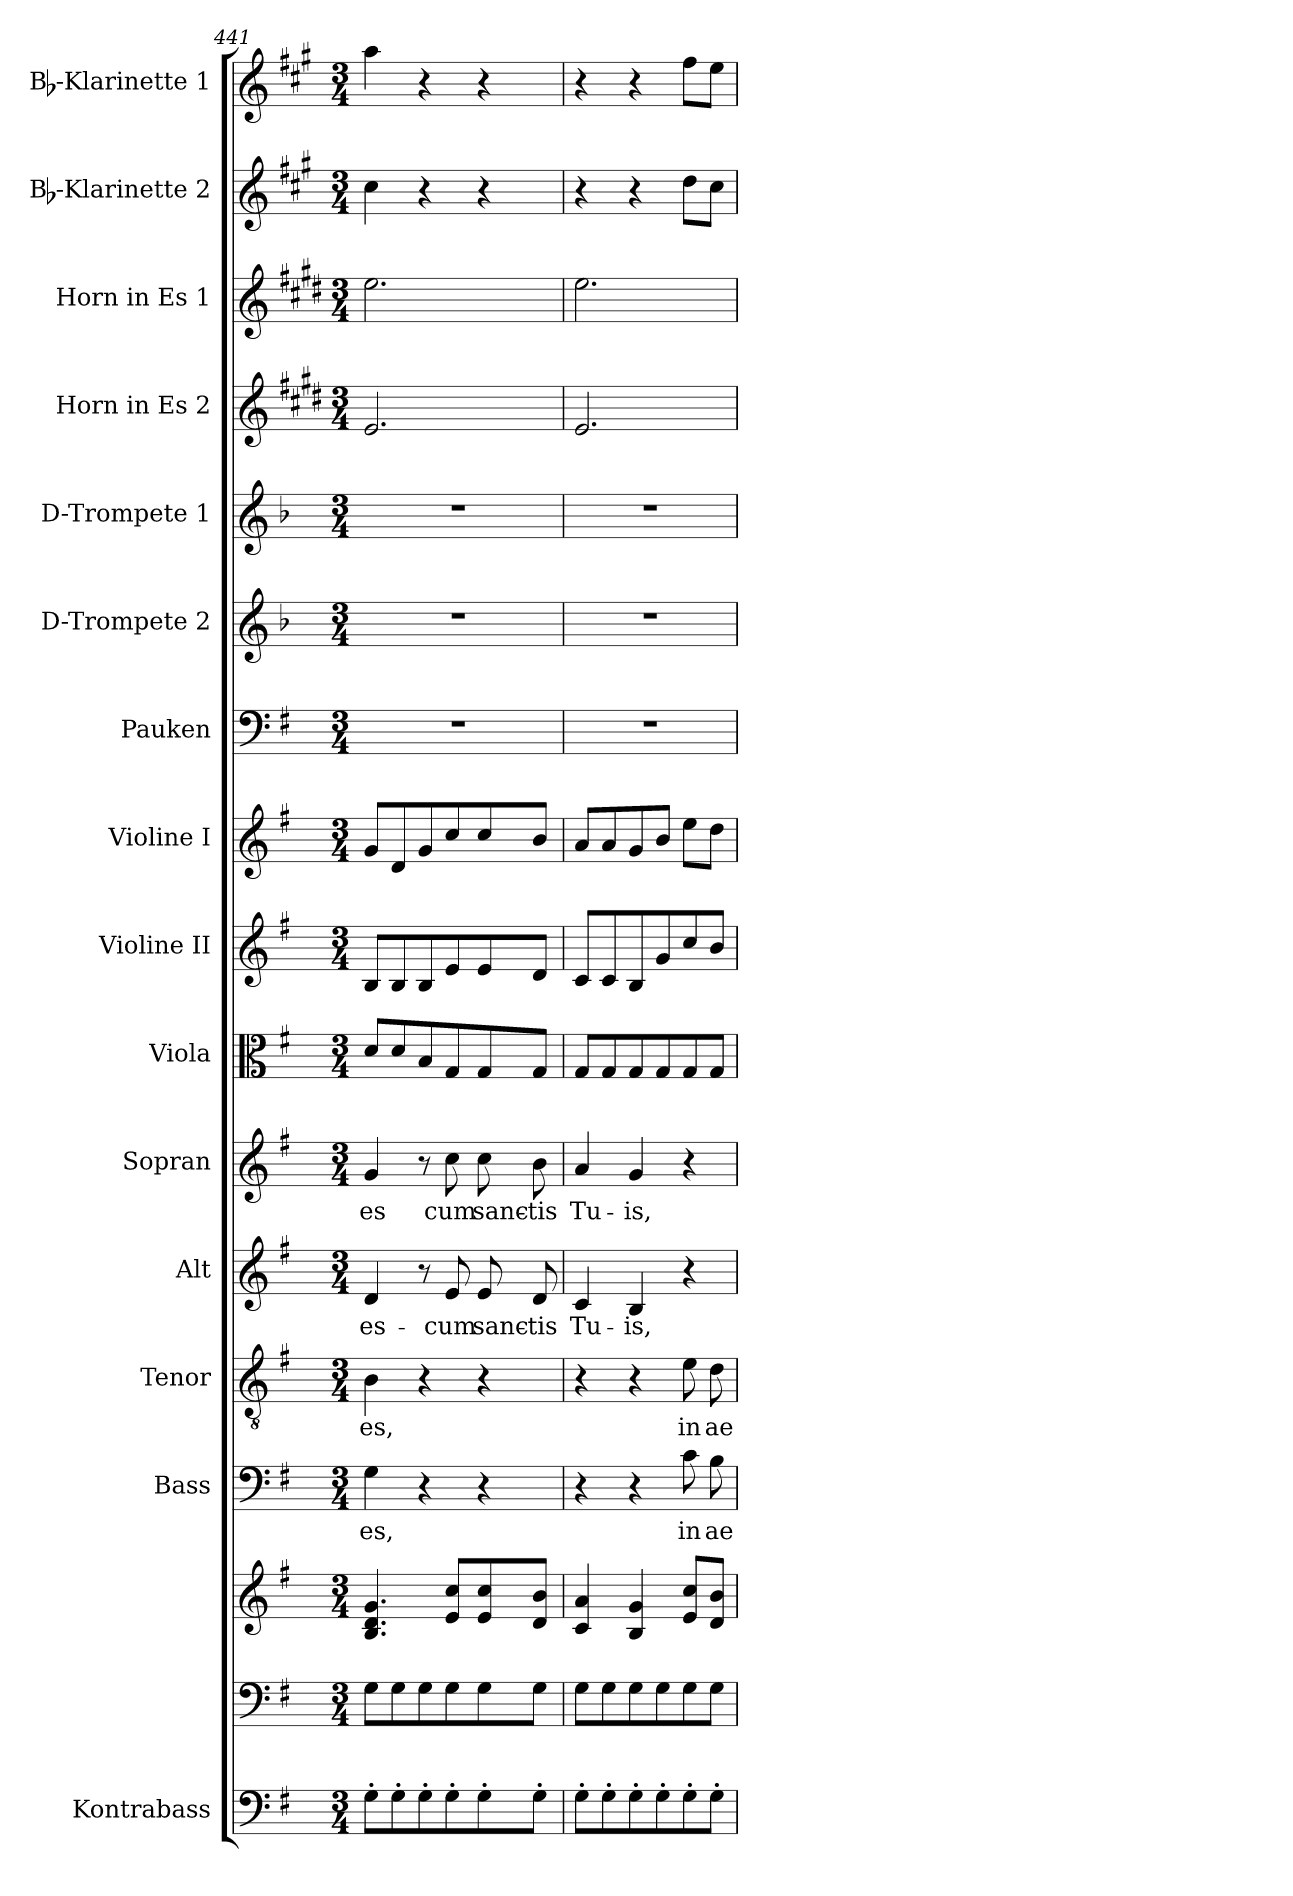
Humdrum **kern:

**kern	**kern	**kern	**kern	**text	**kern	**text	**kern	**text	**kern	**text	**kern	**kern	**kern	**kern	**kern	**kern	**kern	**kern	**kern	**kern
*part16	*part15	*part15	*part14	*part14	*part13	*part13	*part12	*part12	*part11	*part11	*part10	*part9	*part8	*part7	*part6	*part5	*part4	*part3	*part2	*part1
*staff17	*staff16	*staff15	*staff14	*staff14	*staff13	*staff13	*staff12	*staff12	*staff11	*staff11	*staff10	*staff9	*staff8	*staff7	*staff6	*staff5	*staff4	*staff3	*staff2	*staff1
*I"Kontrabass	*	*	*I"Bass	*	*I"Tenor	*	*I"Alt	*	*I"Sopran	*	*I"Viola	*I"Violine II	*I"Violine I	*I"Pauken	*I"D-Trompete 2	*I"D-Trompete 1	*I"Horn in Es 2	*I"Horn in Es 1	*I"Bb-Klarinette 2	*I"Bb-Klarinette 1
*I'Kb.	*	*	*I'B.	*	*I'T.	*	*I'A.	*	*I'S.	*	*I'Vla.	*I'Vl. II	*I'Vl. I	*I'Pk.	*I'D Trp. 2	*I'D Trp. 1	*	*	*I'Bb Kl. 2	*I'Bb Kl. 1
*clefF4	*clefF4	*clefG2	*clefF4	*	*clefGv2	*	*clefG2	*	*clefG2	*	*clefC3	*clefG2	*clefG2	*clefF4	*clefG2	*clefG2	*clefG2	*clefG2	*clefG2	*clefG2
*ITrd7c12	*	*	*	*	*	*	*	*	*	*	*	*	*	*	*ITrd-1c-2	*ITrd-1c-2	*ITrd5c9	*ITrd5c9	*ITrd1c2	*ITrd1c2
*k[f#]	*k[f#]	*k[f#]	*k[f#]	*	*k[f#]	*	*k[f#]	*	*k[f#]	*	*k[f#]	*k[f#]	*k[f#]	*k[f#]	*k[f#]	*k[f#]	*k[f#]	*k[f#]	*k[f#]	*k[f#]
*G:	*G:	*G:	*G:	*	*G:	*	*G:	*	*G:	*	*G:	*G:	*G:	*G:	*G:	*G:	*G:	*G:	*G:	*G:
*M3/4	*M3/4	*M3/4	*M3/4	*	*M3/4	*	*M3/4	*	*M3/4	*	*M3/4	*M3/4	*M3/4	*M3/4	*M3/4	*M3/4	*M3/4	*M3/4	*M3/4	*M3/4
=441	=441	=441	=441	=441	=441	=441	=441	=441	=441	=441	=441	=441	=441	=441	=441	=441	=441	=441	=441	=441
!	!	!	!	!LO:LY:b	!	!LO:LY:b	!	!LO:LY:b	!	!LO:LY:b	!	!	!	!	!	!	!	!	!	!
8GG'>\L	8G\L	4.B/ 4.d/ 4.g/	4G\	es,	4B\	es,	4d/	es-	4g/	es	8d/L	8B/L	8g/L	2.r	2.r	2.r	2.G/	2.g\	4b\	4gg\
8GG'>\	8G\	.	.	.	.	.	.	.	.	.	8d/	8B/	8d/	.	.	.	.	.	.	.
8GG'>\	8G\	.	4r	.	4r	.	8r	.	8r	.	8B/	8B/	8g/	.	.	.	.	.	4r	4r
!	!	!	!	!	!	!	!	!LO:LY:b	!	!LO:LY:b	!	!	!	!	!	!	!	!	!	!
8GG'>\	8G\	8e/ 8cc/L	.	.	.	.	8e/	-cum	8cc\	cum	8G/	8e/	8cc/	.	.	.	.	.	.	.
!	!	!	!	!	!	!	!	!LO:LY:b	!	!LO:LY:b	!	!	!	!	!	!	!	!	!	!
8GG'>\	8G\	8e/ 8cc/	4r	.	4r	.	8e/	sanc-	8cc\	sanc-	8G/	8e/	8cc/	.	.	.	.	.	4r	4r
!	!	!	!	!	!	!	!	!LO:LY:b	!	!LO:LY:b	!	!	!	!	!	!	!	!	!	!
8GG'>\J	8G\J	8d/ 8b/J	.	.	.	.	8d/	-tis	8b\	-tis	8G/J	8d/J	8b/J	.	.	.	.	.	.	.
!!LO:PB:g=z
=442	=442	=442	=442	=442	=442	=442	=442	=442	=442	=442	=442	=442	=442	=442	=442	=442	=442	=442	=442	=442
!	!	!	!	!	!	!	!	!LO:LY:b	!	!LO:LY:b	!	!	!	!	!	!	!	!	!	!
8GG'>\L	8G\L	4c/ 4a/	4r	.	4r	.	4c/	Tu-	4a/	Tu-	8G/L	8c/L	8a/L	2.r	2.r	2.r	2.G/	2.g\	4r	4r
8GG'>\	8G\	.	.	.	.	.	.	.	.	.	8G/	8c/	8a/	.	.	.	.	.	.	.
!	!	!	!	!	!	!	!	!LO:LY:b	!	!LO:LY:b	!	!	!	!	!	!	!	!	!	!
8GG'>\	8G\	4B/ 4g/	4r	.	4r	.	4B/	-is,	4g/	-is,	8G/	8B/	8g/	.	.	.	.	.	4r	4r
8GG'>\	8G\	.	.	.	.	.	.	.	.	.	8G/	8g/	8b/J	.	.	.	.	.	.	.
!	!	!	!	!LO:LY:b	!	!LO:LY:b	!	!	!	!	!	!	!	!	!	!	!	!	!	!
8GG'>\	8G\	8e/ 8cc/L	8c\	in	8e\	in	4r	.	4r	.	8G/	8cc/	8ee\L	.	.	.	.	.	8cc\L	8ee\L
!	!	!	!	!LO:LY:b	!	!LO:LY:b	!	!	!	!	!	!	!	!	!	!	!	!	!	!
8GG'>\J	8G\J	8d/ 8b/J	8B\	ae-	8d\	ae-	.	.	.	.	8G/J	8b/J	8dd\J	.	.	.	.	.	8b\J	8dd\J
=	=	=	=	=	=	=	=	=	=	=	=	=	=	=	=	=	=	=	=	=
*-	*-	*-	*-	*-	*-	*-	*-	*-	*-	*-	*-	*-	*-	*-	*-	*-	*-	*-	*-	*-
